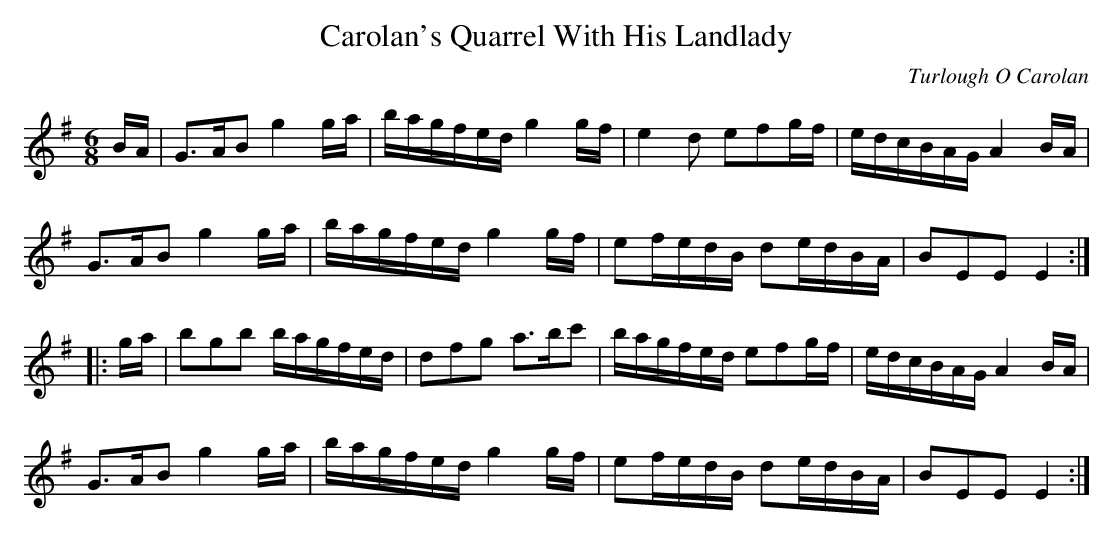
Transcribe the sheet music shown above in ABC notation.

X:1
T:Carolan's Quarrel With His Landlady
C:Turlough O Carolan
M:6/8
L:1/8
K:G
B/2A/2|G3/2A/2B g2g/2a/2|b/2a/2g/2f/2e/2d/2 g2g/2f/2|e2d efg/2f/2|\
e/2d/2c/2B/2A/2G/2 A2B/2A/2|
G3/2A/2B g2g/2a/2|b/2a/2g/2f/2e/2d/2 g2g/2f/2|\
ef/2e/2d/2B/2 de/2d/2B/2A/2|BEE E2:|
|:g/2a/2|bgb b/2a/2g/2f/2e/2d/2|dfg a3/2b/2c'|\
b/2a/2g/2f/2e/2d/2 efg/2f/2|e/2d/2c/2B/2A/2G/2 A2B/2A/2|
G3/2A/2B g2g/2a/2|b/2a/2g/2f/2e/2d/2 g2g/2f/2|\
ef/2e/2d/2B/2 de/2d/2B/2A/2|BEE E2:|
